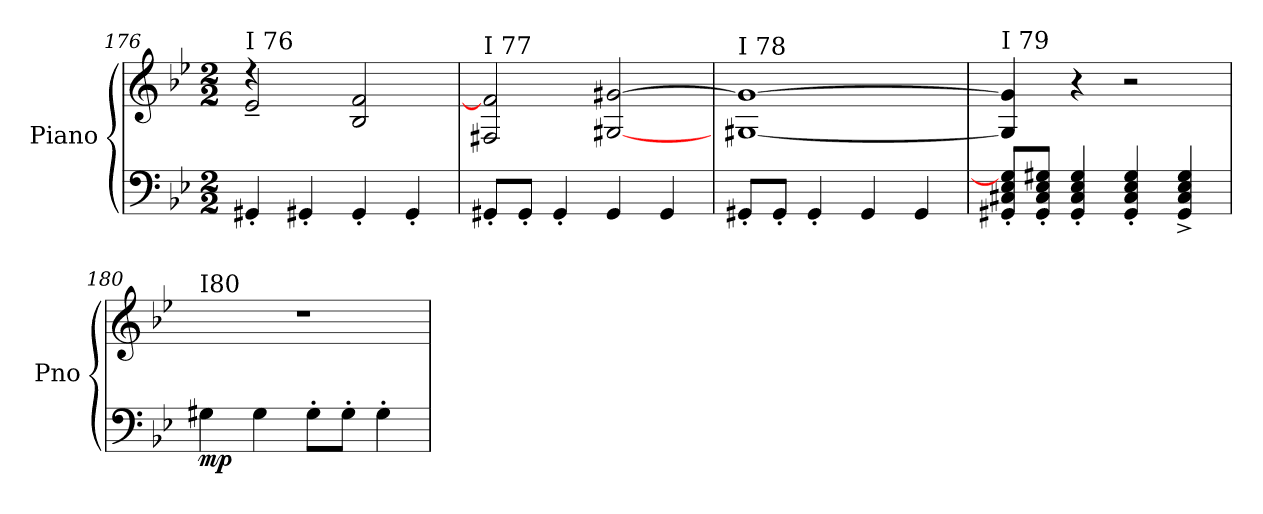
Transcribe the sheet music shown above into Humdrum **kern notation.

**kern	**kern	**dynam
*part1	*part1	*part1
*staff2	*staff1	*staff1/2
*I"Piano	*	*
*I'Pno	*	*
!!LO:LB:g=z
*clefF4	*clefG2	*
*k[b-e-]	*k[b-e-]	*
*B-:	*B-:	*
*M2/2	*M2/2	*
=176	=176	=176
*^	*^	*
!	!	!LO:TX:a:t=I 76	!	!
4ryy	4GG#X'/	4r	2e-~/	.
4GG#X'/	2.ryy	2.ryy	.	.
4GG#'/	.	.	2B-/ 2f/	.
4GG#'/	.	.	.	.
*v	*v	*	*	*
*	*v	*v	*
=177	=177	=177
!	!LO:TX:a:t=I 77	!
8GG#X'/L	2F#X/ 2f#/]	.
8GG#'/J	.	.
4GG#'/	.	.
4GG#/	[2G#X/ [2g#X/	.
4GG#/	.	.
=178	=178	=178
*	*^	*
!	!LO:TX:a:t=I 78	!	!
8GG#X'/L	1g#_	[1G#X	.
8GG#'/J	.	.	.
4GG#'/	.	.	.
4GG#/	.	.	.
4GG#/	.	.	.
*	*v	*v	*
=179	=179	=179
!	!LO:TX:a:t=I 79	!
8GG#X/' 8C#X/' 8E-/' 8G#/]'L	4G#/] 4g#/]	.
8GG#/' 8C#/' 8E-/' 8G#X/'J	.	.
4GG#/' 4C#/' 4E-/' 4G#/'	4r	.
4GG#/' 4C#/' 4E-/' 4G#/'	2r	.
4GG#/^ 4C#/^ 4E-/^ 4G#/^	.	.
=180	=180	=180
!	!LO:TX:a:t=I80	!
!	!	!LO:DY:b=2
4G#X\	1r	mp
4G#\	.	.
8G#'\L	.	.
8G#'\J	.	.
4G#'\	.	.
=	=	=
*-	*-	*-
